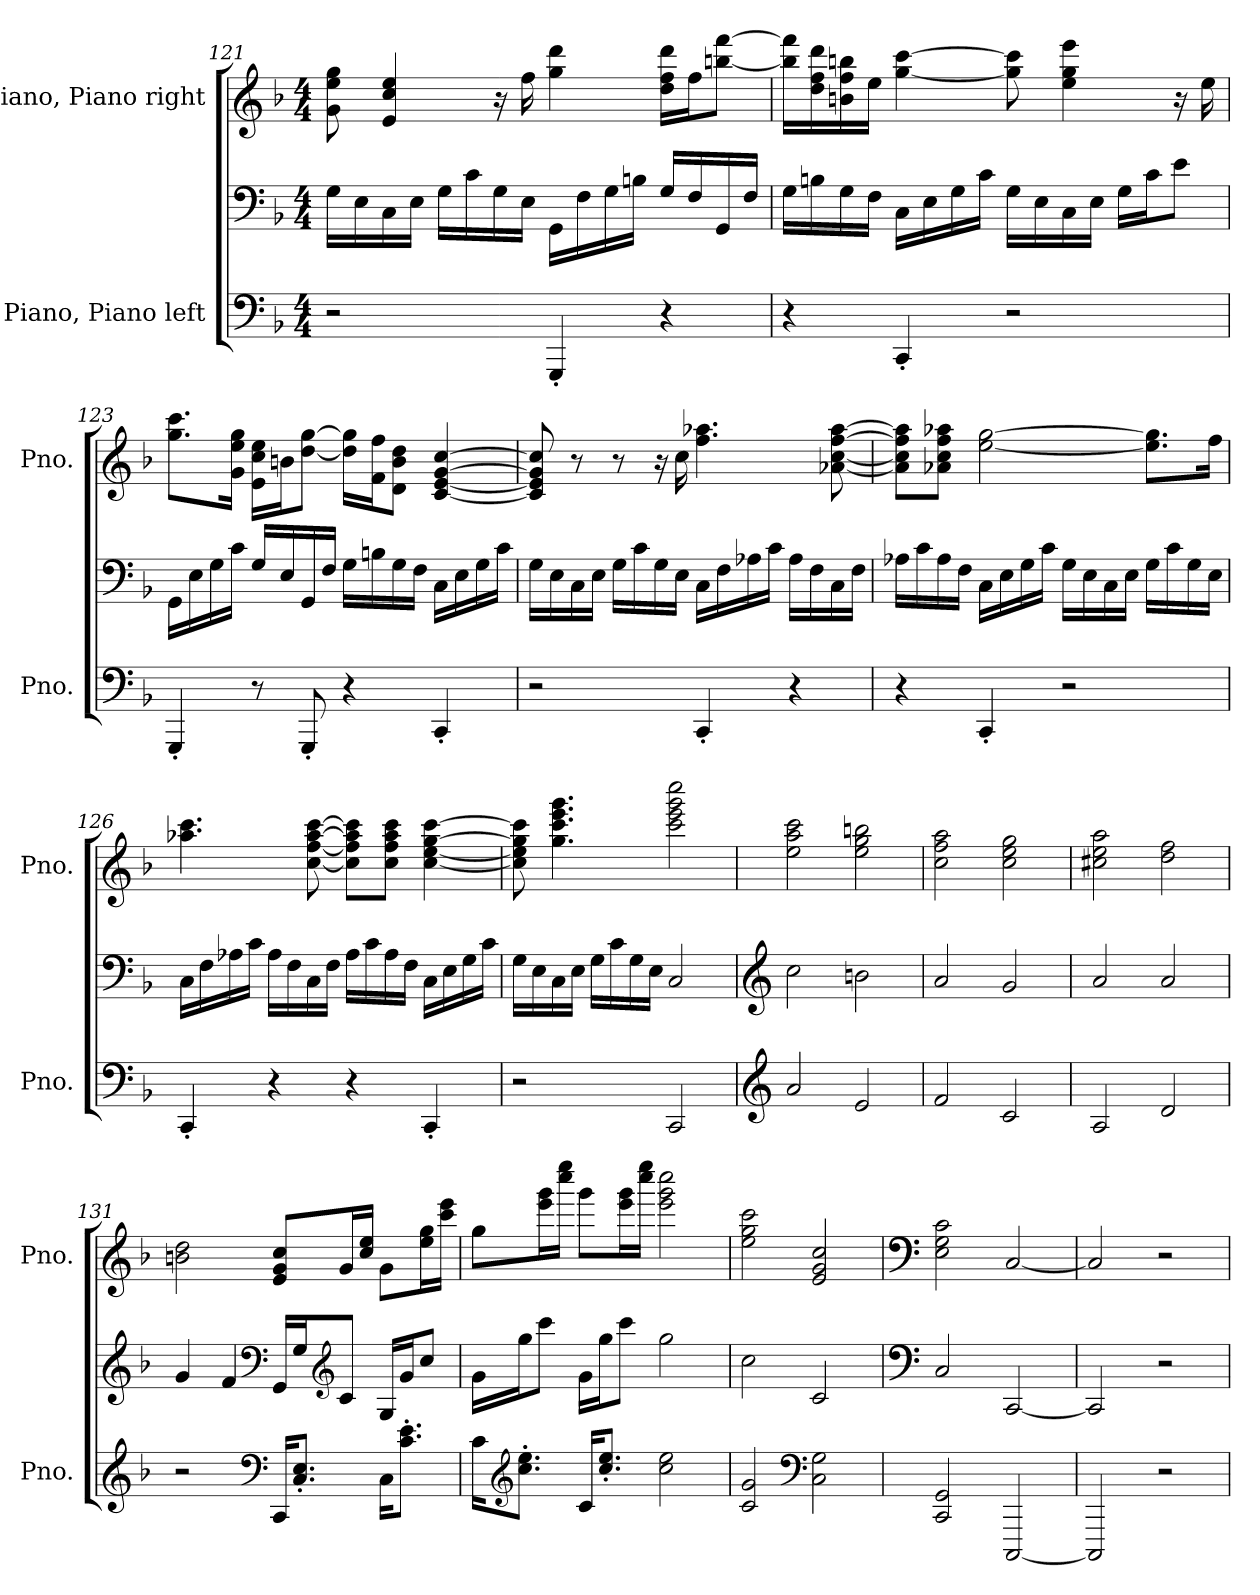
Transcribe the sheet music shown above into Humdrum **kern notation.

**kern	**kern	**kern
*part2	*part2	*part1
*staff3	*staff2	*staff1
*I"Piano, Piano left	*	*I"Piano, Piano right
*I'Pno.	*	*I'Pno.
*clefF4	*clefF4	*clefG2
*k[b-]	*k[b-]	*k[b-]
*M4/4	*M4/4	*M4/4
=121	=121	=121
2r	16G\LL	8g\ 8ee\ 8gg\
.	16E\	.
.	16C\	4e/ 4cc/ 4ee/
.	16E\JJ	.
.	16G\LL	.
.	16c\	.
.	16G\	16r
.	16E\JJ	16ff\
4GGG'/	16GG\LL	4gg\ 4ddd\
.	16F\	.
.	16G\	.
.	16Bn\JJ	.
4r	16G/LL	16dd\ 16ff\ 16ddd\LL
.	16F/	16ff\J
.	16GG/	[8bbn\ [8fff\J
.	16F/JJ	.
!!LO:LB:g=z
=122	=122	=122
4r	16G\LL	16bb\] 16fff\]LL
.	16Bn\	16dd\ 16ff\ 16ddd\
.	16G\	16bn\ 16ff\ 16bbn\
.	16F\JJ	16ee\JJ
4CC'/	16C\LL	[4gg\ [4ccc\
.	16E\	.
.	16G\	.
.	16c\JJ	.
2r	16G\LL	8gg\] 8ccc\]
.	16E\	.
.	16C\	4ee\ 4gg\ 4eee\
.	16E\JJ	.
.	16G\LL	.
.	16c\J	.
.	8e\J	16r
.	.	16ee\
=123	=123	=123
4GGG'/	16GG\LL	8.gg\ 8.ccc\L
.	16E\	.
.	16G\	.
.	16c\JJ	16g\ 16ee\ 16gg\Jk
8r	16G/LL	16e\ 16cc\ 16ee\LL
.	16E/	16bn\J
8GGG'/	16GG/	[8dd\ [8gg\J
.	16F/JJ	.
4r	16G\LL	16dd\] 16gg\]LL
.	16Bn\	16f\ 16ff\J
.	16G\	8d\ 8b\ 8dd\J
.	16F\JJ	.
4CC'/	16C\LL	[4c/ [4e/ [4g/ [4cc/
.	16E\	.
.	16G\	.
.	16c\JJ	.
!!LO:LB:g=z
=124	=124	=124
2r	16G\LL	8c/] 8e/] 8g/] 8cc/]
.	16E\	.
.	16C\	8r
.	16E\JJ	.
.	16G\LL	8r
.	16c\	.
.	16G\	16r
.	16E\JJ	16cc\
4CC'/	16C\LL	4.ff\ 4.aa-X\
.	16F\	.
.	16A-X\	.
.	16c\JJ	.
4r	16A-\LL	.
.	16F\	.
.	16C\	[8a-X\ [8cc\ [8ff\ [8aa-\
.	16F\JJ	.
=125	=125	=125
4r	16A-X\LL	8a-\] 8cc\] 8ff\] 8aa-\]L
.	16c\	.
.	16A-\	8a-X\ 8cc\ 8ff\ 8aa-X\J
.	16F\JJ	.
4CC'/	16C\LL	[2ee\ [2gg\
.	16E\	.
.	16G\	.
.	16c\JJ	.
2r	16G\LL	.
.	16E\	.
.	16C\	.
.	16E\JJ	.
.	16G\LL	8.ee\] 8.gg\]L
.	16c\	.
.	16G\	.
.	16E\JJ	16ff\Jk
!!LO:LB:g=z
=126	=126	=126
4CC'/	16C\LL	4.aa-X\ 4.ccc\
.	16F\	.
.	16A-X\	.
.	16c\JJ	.
4r	16A-\LL	.
.	16F\	.
.	16C\	[8cc\ [8ff\ [8aa-\ [8ccc\
.	16F\JJ	.
4r	16A-\LL	8cc\] 8ff\] 8aa-\] 8ccc\]L
.	16c\	.
.	16A-\	8cc\ 8ff\ 8aa-\ 8ccc\J
.	16F\JJ	.
4CC'/	16C\LL	[4cc\ [4ee\ [4gg\ [4ccc\
.	16E\	.
.	16G\	.
.	16c\JJ	.
=127	=127	=127
2r	16G\LL	8cc\] 8ee\] 8gg\] 8ccc\]
.	16E\	.
.	16C\	4.gg\ 4.ccc\ 4.eee\ 4.ggg\
.	16E\JJ	.
.	16G\LL	.
.	16c\	.
.	16G\	.
.	16E\JJ	.
2CC/	2C/	2ccc\ 2eee\ 2ggg\ 2cccc\
=128	=128	=128
*clefG2	*clefG2	*
2a/	2cc\	2ee\ 2aa\ 2ccc\
2e/	2bn\	2ee\ 2gg\ 2bbn\
=129	=129	=129
2f/	2a/	2cc\ 2ff\ 2aa\
2c/	2g/	2cc\ 2ee\ 2gg\
=130	=130	=130
2A/	2a/	2cc#X\ 2ee\ 2aa\
2d/	2a/	2dd\ 2ff\
!!LO:PB:g=z
=131	=131	=131
2r	4g/	2bn\ 2dd\
.	4f/	.
*clefF4	*clefF4	*
16CC/KL	16GG/LL	8e/ 8g/ 8cc/L
8.C/' 8.E/'J	16G/J	.
*	*clefG2	*
.	8c/J	16g/L
.	.	16cc/ 16ee/JJ
16C\KL	16G/LL	8g\L
8.c\' 8.e\'J	16g/J	.
.	8cc/J	16ee\ 16gg\L
.	.	16ccc\ 16eee\JJ
=132	=132	=132
16c\KL	16g\LL	8gg\L
*clefG2	*	*
8.cc\' 8.ee\'J	16gg\J	.
.	8ccc\J	16eee\ 16ggg\L
.	.	16cccc\ 16eeee\JJ
16c/KL	16g\LL	8ggg\L
8.cc/' 8.ee/'J	16gg\J	.
.	8ccc\J	16eee\ 16ggg\L
.	.	16cccc\ 16eeee\JJ
2cc\ 2ee\	2gg\	2eee\ 2ggg\ 2cccc\
=133	=133	=133
2c/ 2g/	2cc\	2ee\ 2gg\ 2ccc\
*clefF4	*	*
2C\ 2G\	2c/	2e/ 2g/ 2cc/
=134	=134	=134
*	*clefF4	*clefF4
2CC/ 2GG/	2C/	2E\ 2G\ 2c\
[2CCC/	[2CC/	[2C/
=135	=135	=135
2CCC/]	2CC/]	2C/]
2r	2r	2r
=	=	=
*-	*-	*-
